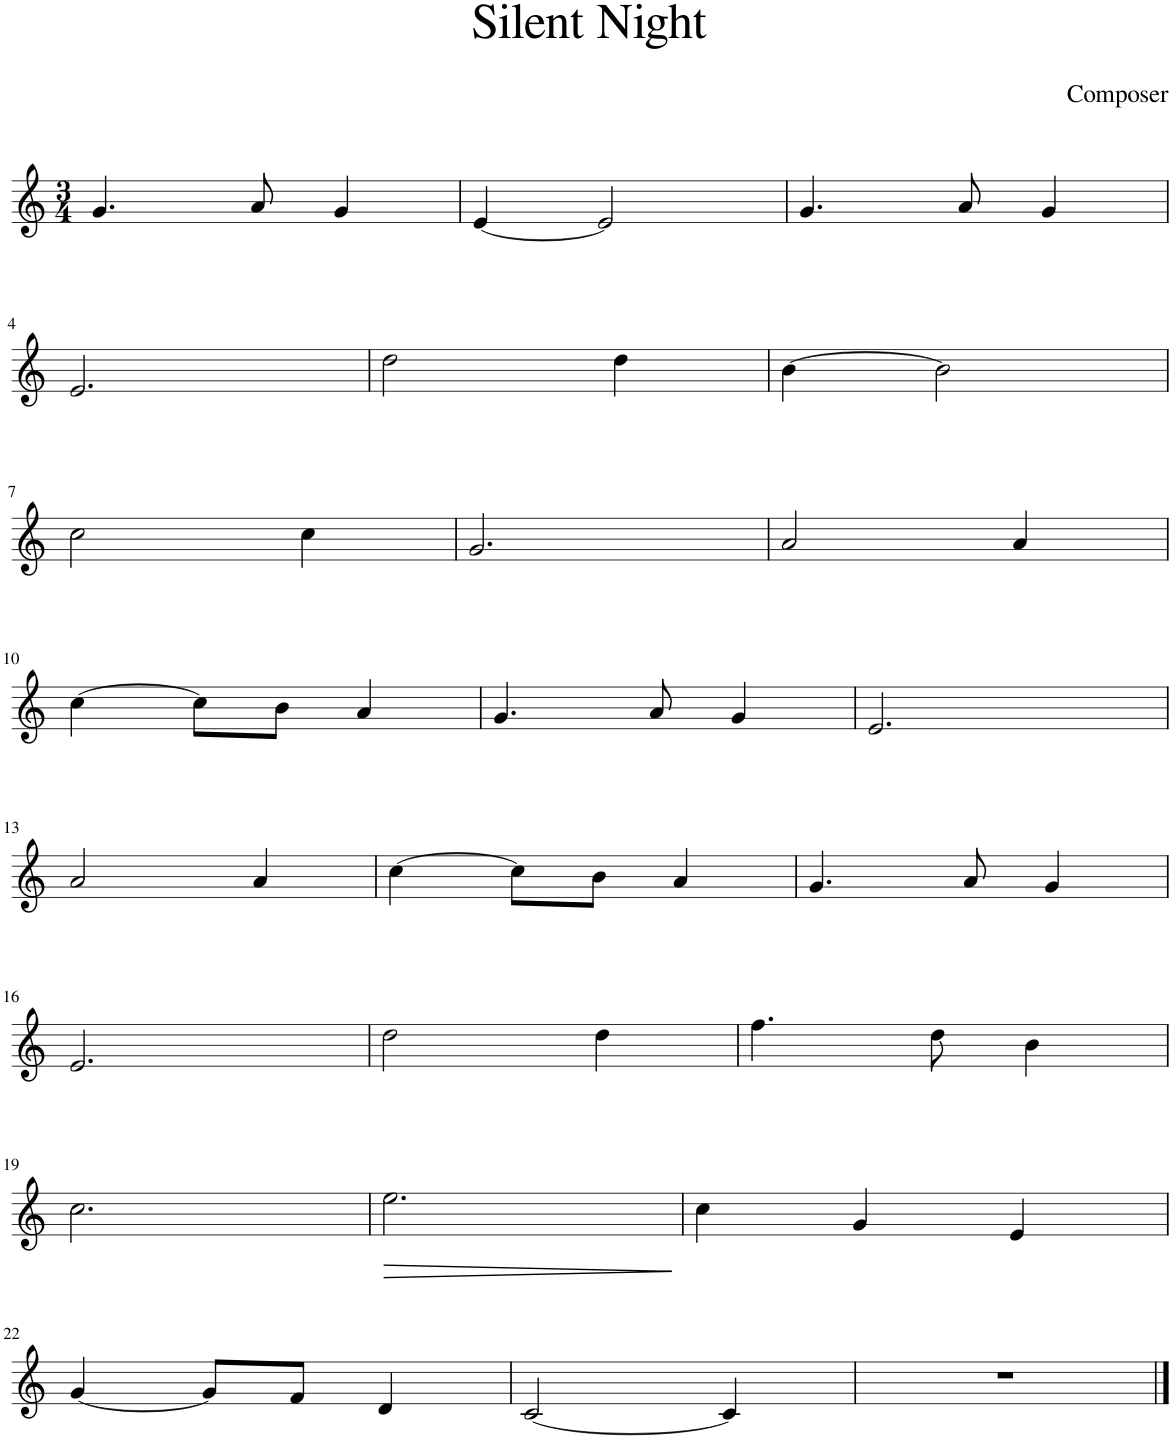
**kern	**dynam
*part1	*part1
*staff1	*staff1
*I"Piano	*
*I'Pno.	*
*clefG2	*
*k[]	*
*M3/4	*
=1	=1
4.g/	.
8a/	.
4g/	.
=2	=2
[4e/	.
2e/]	.
=3	=3
4.g/	.
8a/	.
4g/	.
!!LO:LB:g=z
=4	=4
2.e/	.
=5	=5
2dd\	.
4dd\	.
=6	=6
[4b\	.
2b\]	.
!!LO:LB:g=z
=7	=7
2cc\	.
4cc\	.
=8	=8
2.g/	.
=9	=9
2a/	.
4a/	.
!!LO:LB:g=z
=10	=10
[4cc\	.
8cc\L]	.
8b\J	.
4a/	.
=11	=11
4.g/	.
8a/	.
4g/	.
=12	=12
2.e/	.
!!LO:LB:g=z
=13	=13
2a/	.
4a/	.
=14	=14
[4cc\	.
8cc\L]	.
8b\J	.
4a/	.
=15	=15
4.g/	.
8a/	.
4g/	.
!!LO:LB:g=z
=16	=16
2.e/	.
=17	=17
2dd\	.
4dd\	.
=18	=18
4.ff\	.
8dd\	.
4b\	.
!!LO:LB:g=z
=19	=19
2.cc\	.
=20	=20
!	!LO:HP:b
2.ee\	>
.	]
=21	=21
4cc\	.
4g/	.
4e/	.
!!LO:LB:g=z
=22	=22
[4g/	.
8g/L]	.
8f/J	.
4d/	.
=23	=23
[2c/	.
4c/]	.
=24	=24
2.r	.
==	==
*-	*-
